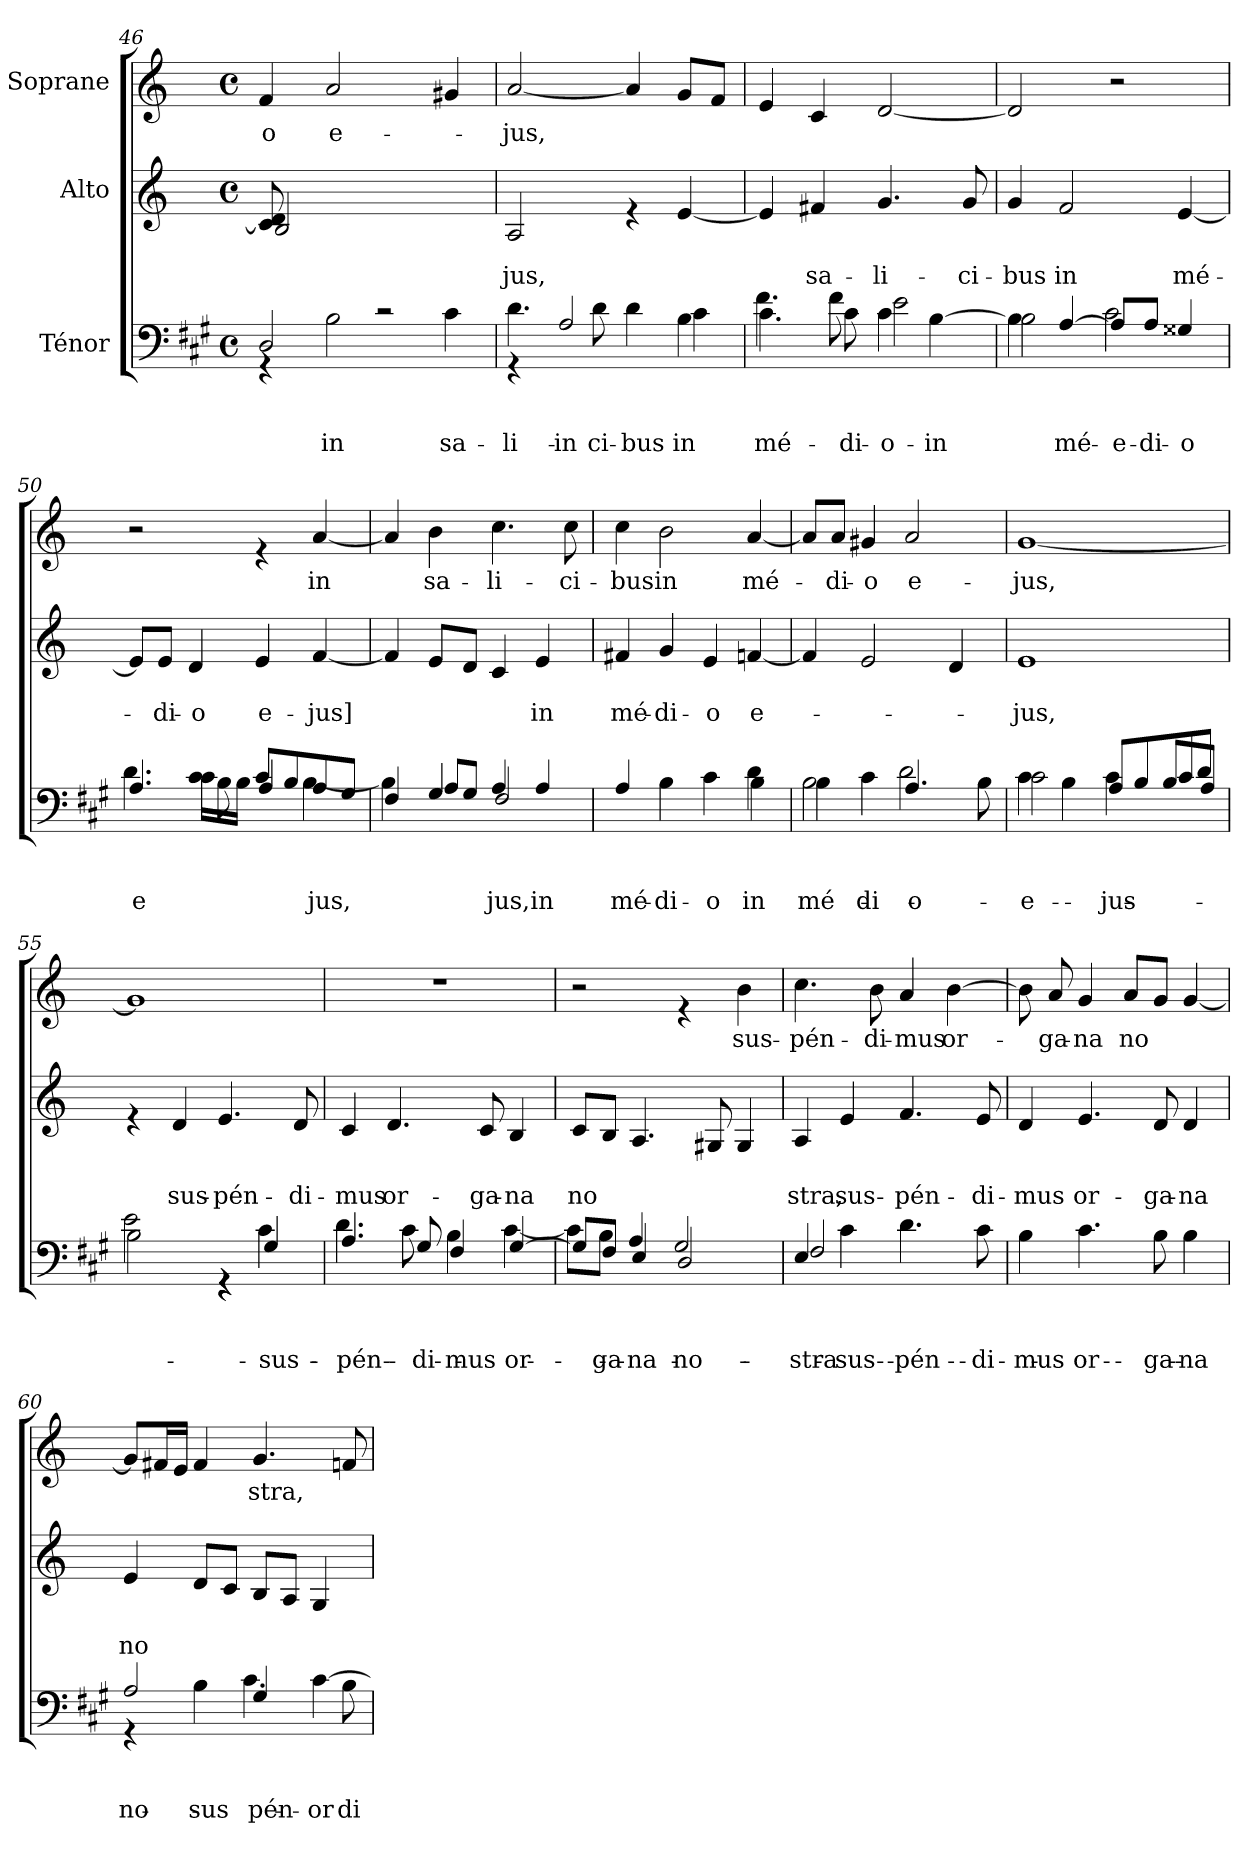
**kern	**text	**text	**text	**kern	**text	**text	**kern	**text
*part3	*part3	*part3	*part3	*part2	*part2	*part2	*part1	*part1
*staff3	*staff3	*staff3	*staff3	*staff2	*staff2	*staff2	*staff1	*staff1
*I"Ténor	*	*	*	*I"Alto	*	*	*I"Soprane	*
*clefF4	*	*	*	*clefG2	*	*	*clefG2	*
*ITrd5c9	*	*	*	*	*	*	*	*
*k[]	*	*	*	*k[]	*	*	*k[]	*
*C:	*	*	*	*C:	*	*	*C:	*
*M4/4	*	*	*	*M4/4	*	*	*M4/4	*
*met(c)	*	*	*	*met(c)	*	*	*met(c)	*
=46	=46	=46	=46	=46	=46	=46	=46	=46
*^	*	*	*	*^	*	*	*	*
!	!	!	!	!	!	!	!	!	!	!LO:LY:b
2FF/	4rGG	.	.	.	8c#/] 8d/	2B/	.	.	4f/	-o
.	.	.	.	.	2ryy	.	.	.	.	.
!	!	!	!	!LO:LY:b	!	!	!	!	!	!LO:LY:b
.	2D\	.	.	in	.	.	.	.	2a/	e-
2rc	.	.	.	.	.	2ryy	.	.	.	.
.	.	.	.	.	4.ryy	.	.	.	.	.
!	!	!	!	!LO:LY:b	!	!	!	!	!	!
.	4E\	.	.	sa-	.	.	.	.	4g#X/	.
*	*	*	*	*	*v	*v	*	*	*	*
!!LO:LB:g=z
=47	=47	=47	=47	=47	=47	=47	=47	=47	=47
!	!	!	!	!LO:LY:b	!	!	!LO:LY:b	!	!LO:LY:b
4rGG	4.F\	.	.	-li-	2A/	.	-jus,	[<2a/	-jus,
!	!	!	!	!LO:LY:b	!	!	!	!	!
2C/	.	.	.	-in	.	.	.	.	.
!	!	!	!	!LO:LY:b	!	!	!	!	!
.	8F\	.	.	-ci-	.	.	.	.	.
!	!	!	!	!LO:LY:b	!	!	!	!	!
.	4F\	.	.	-bus	4re	.	.	4a/]	.
!	!	!	!	!LO:LY:b	!	!	!	!	!
!	!	!	!	!LO:LY:b	!	!	!	!	!
4D\	4E\	.	.	in	[<4e/	.	.	8g/L	.
.	.	.	.	.	.	.	.	8f/J	.
=48	=48	=48	=48	=48	=48	=48	=48	=48	=48
!	!	!	!	!LO:LY:b	!	!	!	!	!
!	!	!	!	!LO:LY:b	!	!	!	!	!
4.E\	4.A\	.	.	mé-	4e/]	.	.	4e/	.
!	!	!	!	!	!	!	!LO:LY:b	!	!
.	.	.	.	.	4f#X/	.	sa-	4c/	.
!	!	!	!	!LO:LY:b	!	!	!	!	!
!	!	!	!	!LO:LY:b	!	!	!	!	!
8E\	8A\	.	.	-di-	.	.	.	.	.
!	!	!	!	!LO:LY:b	!	!	!	!	!
!	!	!	!	!LO:LY:b	!	!	!LO:LY:b	!	!
4E\	2G\	.	.	-o-	4.g/	.	-li-	[<2d/	.
!	!	!	!	!LO:LY:b	!	!	!	!	!
[>4D\	.	.	.	in	.	.	.	.	.
!	!	!	!	!	!	!	!LO:LY:b	!	!
.	.	.	.	.	8g/	.	-ci-	.	.
=49	=49	=49	=49	=49	=49	=49	=49	=49	=49
!	!	!	!	!	!	!	!LO:LY:b	!	!
4D\]	2D\	.	.	.	4g/	.	-bus	2d/]	.
!	!	!	!	!LO:LY:b	!	!	!LO:LY:b	!	!
[<4C/	.	.	.	-mé-	2f/	.	in	.	.
!	!	!	!	!LO:LY:b	!	!	!	!	!
8C/L]	2E\	.	.	e-	.	.	.	2r	.
!	!	!	!	!LO:LY:b	!	!	!	!	!
8C/J	.	.	.	-di-	.	.	.	.	.
!	!	!	!	!LO:LY:b	!	!	!LO:LY:b	!	!
4BB#X/	.	.	.	-o	[<4e/	.	mé-	.	.
=50	=50	=50	=50	=50	=50	=50	=50	=50	=50
!	!	!	!	!LO:LY:b	!	!	!	!	!
4.C/	4.F\	.	.	-e	8e/L]	.	.	2r	.
!	!	!	!	!	!	!	!LO:LY:b	!	!
.	.	.	.	.	8e/J	.	-di-	.	.
!	!	!	!	!	!	!	!LO:LY:b	!	!
.	.	.	.	.	4d/	.	-o	.	.
8D\	16E\ 16E\LL	.	.	.	.	.	.	.	.
.	16D\JJ	.	.	.	.	.	.	.	.
!	!	!	!	!	!	!	!LO:LY:b	!	!
8E/L	4C/	.	.	.	4e/	.	e-	4re	.
8D/	.	.	.	.	.	.	.	.	.
!	!	!	!	!LO:LY:b	!	!	!LO:LY:b	!	!LO:LY:b
8C/	[>4D\	.	.	jus,	[<4f/	.	-jus]	[<4a/	in
8BB/J	.	.	.	.	.	.	.	.	.
=51	=51	=51	=51	=51	=51	=51	=51	=51	=51
4AA/	4D\]	.	.	.	4f/]	.	.	4a/]	.
!	!	!	!	!	!	!	!	!	!LO:LY:b
4BB/	8C/L	.	.	.	8e/L	.	.	4b\	sa-
.	8BB/J	.	.	.	8d/J	.	.	.	.
!	!	!	!	!LO:LY:b	!	!	!	!	!LO:LY:b
4C/	2AA/	.	.	jus,	4c/	.	.	4.cc\	-li-
!	!	!	!	!LO:LY:b	!	!	!LO:LY:b	!	!
4C/	.	.	.	in	4e/	.	in	.	.
!	!	!	!	!	!	!	!	!	!LO:LY:b
.	.	.	.	.	.	.	.	8cc\	-ci-
!!LO:LB:g=z
=52	=52	=52	=52	=52	=52	=52	=52	=52	=52
!	!	!	!	!LO:LY:b	!	!	!LO:LY:b	!	!LO:LY:b
4C/	2.ryy	.	.	mé-	4f#X/	.	mé-	4cc\	-bus
!	!	!	!	!LO:LY:b	!	!	!LO:LY:b	!	!LO:LY:b
4D\	.	.	.	-di-	4g/	.	-di-	2b\	in
!	!	!	!	!LO:LY:b	!	!	!LO:LY:b	!	!
4E\	.	.	.	-o	4e/	.	-o	.	.
!	!	!	!	!LO:LY:b	!	!	!LO:LY:b	!	!LO:LY:b
4F\	4D\	.	.	in	[<4fn/	.	e-	[<4a/	mé-
=53	=53	=53	=53	=53	=53	=53	=53	=53	=53
!	!	!	!	!LO:LY:b	!	!	!	!	!
!	!	!	!	!LO:LY:b	!	!	!	!	!
2D\	4D\	.	.	mé-	4f/]	.	.	8a/L]	.
!	!	!	!	!	!	!	!	!	!LO:LY:b
.	.	.	.	.	.	.	.	8a/J	-di-
!	!	!	!	!LO:LY:b	!	!	!	!	!LO:LY:b
.	4E\	.	.	-di-	2e/	.	.	4g#X/	-o
!	!	!	!	!LO:LY:b	!	!	!	!	!
!	!	!	!	!LO:LY:b	!	!	!	!	!LO:LY:b
4.C/	2F\	.	.	-o	.	.	.	2a/	e-
.	.	.	.	.	4d/	.	.	.	.
8D\	.	.	.	.	.	.	.	.	.
=54	=54	=54	=54	=54	=54	=54	=54	=54	=54
!	!	!	!	!LO:LY:b	!	!	!LO:LY:b	!	!LO:LY:b
4E\	2E\	.	.	e-	1e	.	-jus,	[<1g	-jus,
4D\	.	.	.	.	.	.	.	.	.
!	!	!	!	!LO:LY:b	!	!	!	!	!
4E\	8C/L	.	.	-jus	.	.	.	.	.
.	8D/	.	.	.	.	.	.	.	.
8D/L	8E/	.	.	.	.	.	.	.	.
8C/J	8F/J	.	.	.	.	.	.	.	.
=55	=55	=55	=55	=55	=55	=55	=55	=55	=55
2D\	2G\	.	.	.	4re	.	.	1g]	.
!	!	!	!	!	!	!	!LO:LY:b	!	!
.	.	.	.	.	4d/	.	sus-	.	.
!	!	!	!	!	!	!	!LO:LY:b	!	!
4rGG	4rGG	.	.	.	4.e/	.	-pén-	.	.
!	!	!	!	!LO:LY:b	!	!	!	!	!
!	!	!	!	!LO:LY:b	!	!	!	!	!
4BB/	4E\	.	.	-sus-	.	.	.	.	.
!	!	!	!	!	!	!	!LO:LY:b	!	!
.	.	.	.	.	8d/	.	-di-	.	.
!!LO:LB:g=z
=56	=56	=56	=56	=56	=56	=56	=56	=56	=56
!	!	!	!	!LO:LY:b	!	!	!	!	!
!	!	!	!	!LO:LY:b	!	!	!LO:LY:b	!	!
4.C/	4.F\	.	.	-pén-	4c/	.	-mus	1r	.
!	!	!	!	!	!	!	!LO:LY:b	!	!
.	.	.	.	.	4.d/	.	or-	.	.
!	!	!	!	!LO:LY:b	!	!	!	!	!
!	!	!	!	!LO:LY:b	!	!	!	!	!
8BB/	8E\	.	.	-di-	.	.	.	.	.
!	!	!	!	!LO:LY:b	!	!	!	!	!
!	!	!	!	!LO:LY:b	!	!	!	!	!
4AA/	4D\	.	.	-mus	.	.	.	.	.
!	!	!	!	!	!	!	!LO:LY:b	!	!
.	.	.	.	.	8c/	.	-ga-	.	.
!	!	!	!	!LO:LY:b	!	!	!	!	!
!	!	!	!	!LO:LY:b	!	!	!LO:LY:b	!	!
[<4BB/	[>4E\	.	.	or-	4B/	.	-na	.	.
=57	=57	=57	=57	=57	=57	=57	=57	=57	=57
!	!	!	!	!	!	!	!LO:LY:b	!	!
8BB/L]	8E\L]	.	.	.	8c/L	.	no	2r	.
!	!	!	!	!LO:LY:b	!	!	!	!	!
!	!	!	!	!LO:LY:b	!	!	!	!	!
8AA/J	8D\J	.	.	-ga-	8B/J	.	.	.	.
!	!	!	!	!LO:LY:b	!	!	!	!	!
!	!	!	!	!LO:LY:b	!	!	!	!	!
4GG/	4C/	.	.	-na	4.A/	.	.	.	.
!	!	!	!	!LO:LY:b	!	!	!	!	!
!	!	!	!	!LO:LY:b	!	!	!	!	!
2FF/	2BB/	.	.	no-	.	.	.	4re	.
.	.	.	.	.	8G#X/	.	.	.	.
!	!	!	!	!	!	!	!	!	!LO:LY:b
.	.	.	.	.	4G#/	.	.	4b\	sus-
=58	=58	=58	=58	=58	=58	=58	=58	=58	=58
!	!	!	!	!LO:LY:b	!	!	!	!	!
!	!	!	!	!LO:LY:b	!	!	!LO:LY:b	!	!LO:LY:b
4GG/	2AA/	.	.	-stra	4A/	.	stra,	4.cc\	-pén-
!	!	!	!	!LO:LY:b	!	!	!LO:LY:b	!	!
4E\	.	.	.	sus-	4e/	.	sus-	.	.
!	!	!	!	!	!	!	!	!	!LO:LY:b
.	.	.	.	.	.	.	.	8b\	-di-
!	!	!	!	!LO:LY:b	!	!	!LO:LY:b	!	!LO:LY:b
4.F\	2ryy	.	.	-pén-	4.f/	.	-pén-	4a/	-mus
!	!	!	!	!	!	!	!	!	!LO:LY:b
.	.	.	.	.	.	.	.	[>4b\	or-
!	!	!	!	!LO:LY:b	!	!	!LO:LY:b	!	!
8E\	.	.	.	-di-	8e/	.	-di-	.	.
*v	*v	*	*	*	*	*	*	*	*
=59	=59	=59	=59	=59	=59	=59	=59	=59
!	!	!	!LO:LY:b	!	!	!LO:LY:b	!	!
4D\	.	.	mus	4d/	.	-mus	8b\]	.
!	!	!	!	!	!	!	!	!LO:LY:b
.	.	.	.	.	.	.	8a/	-ga-
!	!	!	!LO:LY:b	!	!	!LO:LY:b	!	!LO:LY:b
4.E\	.	.	or-	4.e/	.	or-	4g/	-na
!	!	!	!	!	!	!	!	!LO:LY:b
.	.	.	.	.	.	.	8a/L	no
!	!	!	!LO:LY:b	!	!	!LO:LY:b	!	!
8D\	.	.	-ga-	8d/	.	-ga-	8g/J	.
!	!	!	!LO:LY:b	!	!	!LO:LY:b	!	!
4D\	.	.	-na	4d/	.	-na	[<4g/	.
!!LO:LB:g=z
=60	=60	=60	=60	=60	=60	=60	=60	=60
!	!	!	!LO:LY:b	!	!	!LO:LY:b	!	!
*^	*	*	*	*	*	*	*	*
2C/	4rGG	.	.	no-	4e/	.	no	8g/L]	.
.	.	.	.	.	.	.	.	16f#X/L	.
.	.	.	.	.	.	.	.	16e/JJ	.
!	!	!	!	!LO:LY:b	!	!	!	!	!
.	4D\	.	.	-sus-	8d/L	.	.	4f#/	.
.	.	.	.	.	8c/J	.	.	.	.
!	!	!	!	!LO:LY:b	!	!	!	!	!
!	!	!	!	!LO:LY:b	!	!	!	!	!LO:LY:b
4BB/	4.E\	.	.	-pén-	8B/L	.	.	4.g/	stra,
.	.	.	.	.	8A/J	.	.	.	.
!	!	!	!	!LO:LY:b	!	!	!	!	!
[>4E\	.	.	.	or-	4G/	.	.	.	.
!	!	!	!	!LO:LY:b	!	!	!	!	!
.	8D\	.	.	-di-	.	.	.	8fn/	.
*v	*v	*	*	*	*	*	*	*	*
=	=	=	=	=	=	=	=	=
*-	*-	*-	*-	*-	*-	*-	*-	*-
